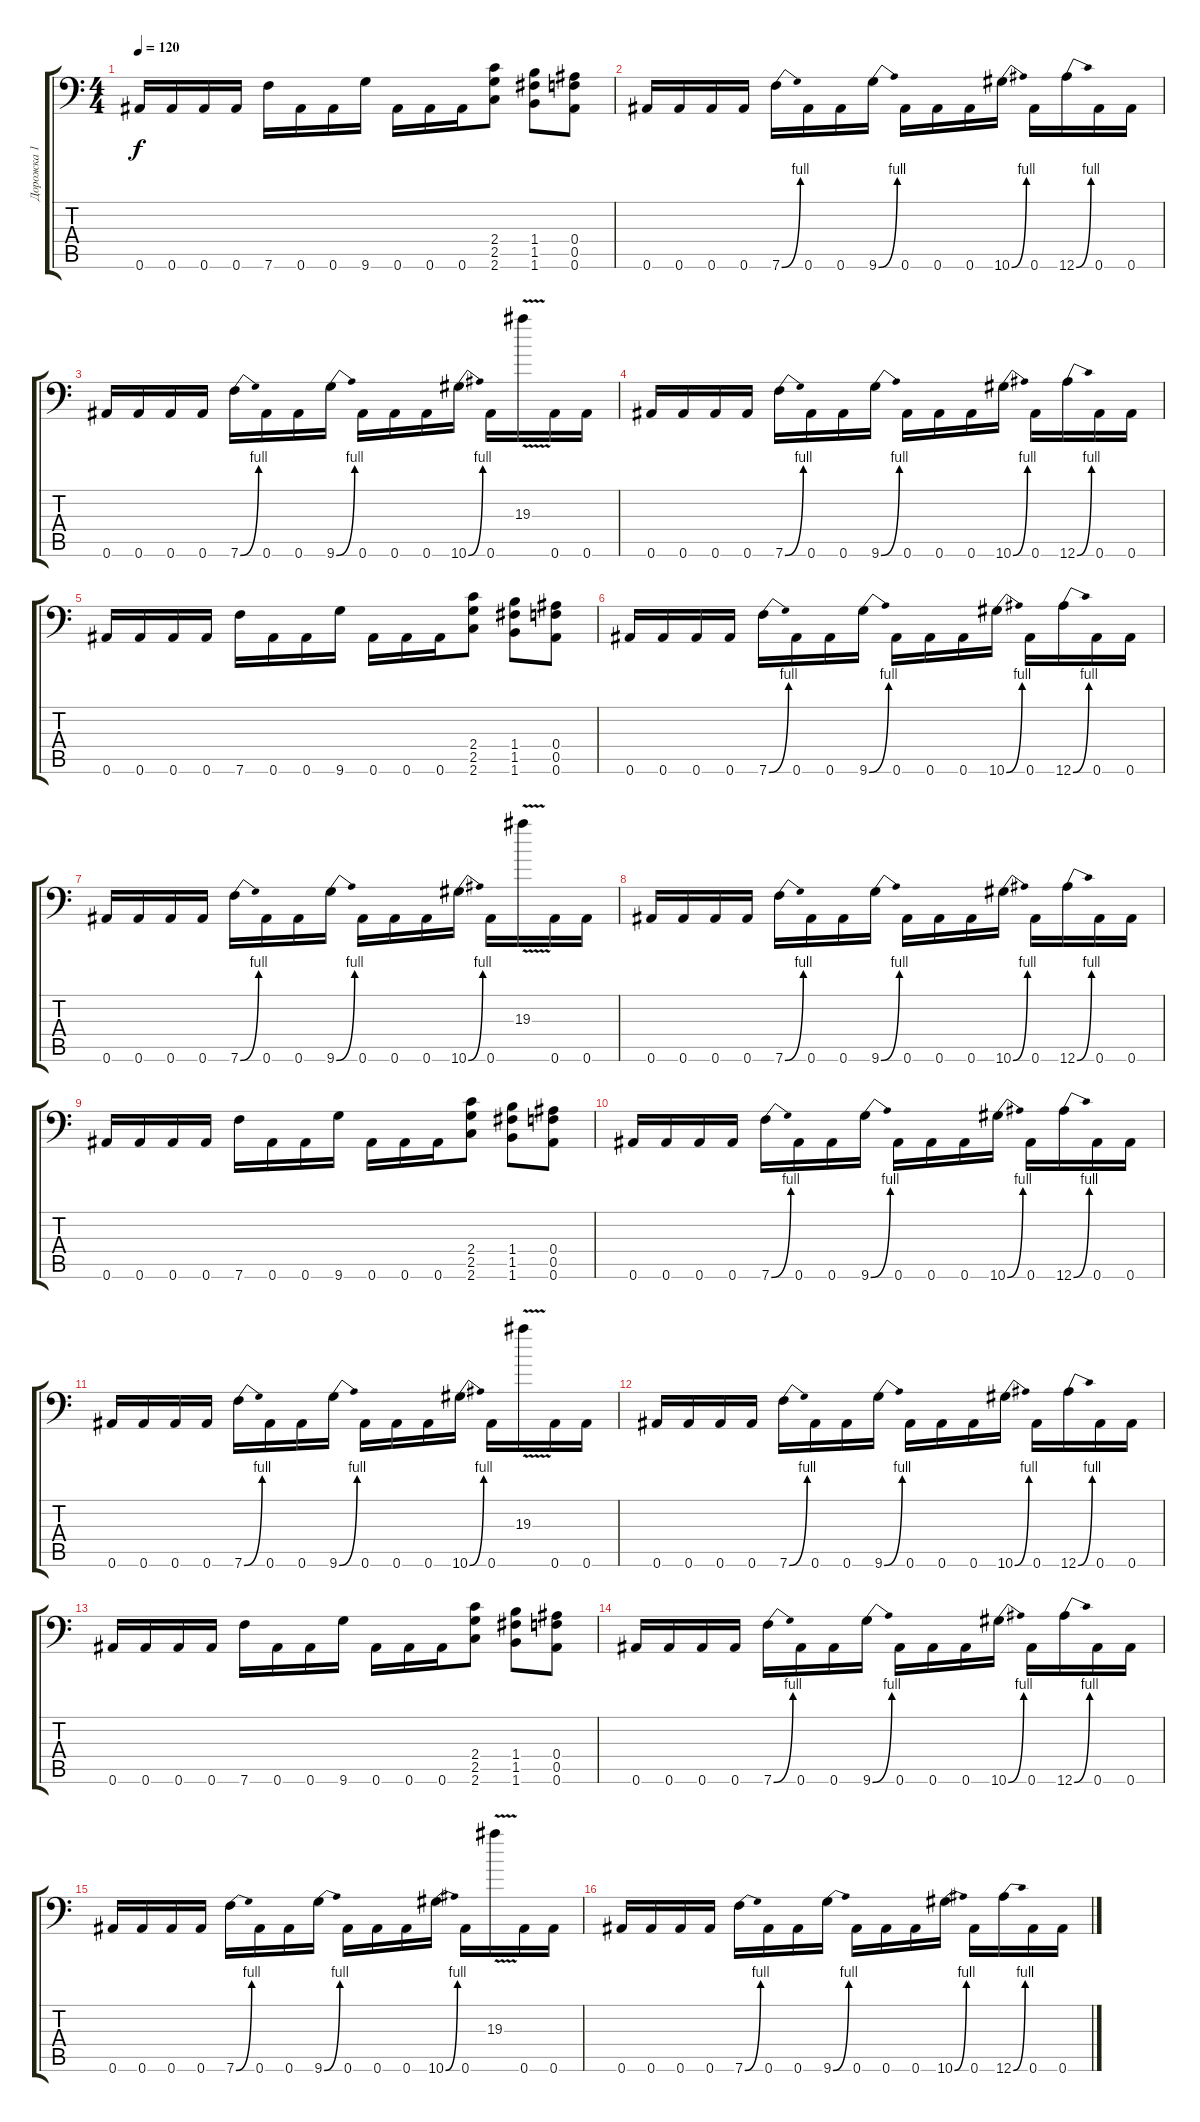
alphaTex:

\track ("Дорожка 1" "Дорожка 1") {instrument distortionguitar}
\staff {score tabs}
\tuning (C4 G3 Eb3 Bb2 F2 Bb1) {hide}
\ts (4 4)
\tempo 120
\clef f4
\ks c
0.6.16{dy f} 0.6.16 0.6.16 0.6.16 7.6.16 0.6.16 0.6.16 9.6.16 0.6.16 0.6.16 0.6.16 (2.4 2.5 2.6).8 (1.4 1.5 1.6).8 (0.4 0.5 0.6).8 |
0.6.16 0.6.16 0.6.16 0.6.16 7.6{be (bend 0 0 60 4)}.16 0.6.16 0.6.16 9.6{be (bend 0 0 60 4)}.16 0.6.16 0.6.16 0.6.16 10.6{be (bend 0 0 60 4)}.16 0.6.16 12.6{be (bend 0 0 60 4)}.16 0.6.16 0.6.16 |
0.6.16 0.6.16 0.6.16 0.6.16 7.6{be (bend 0 0 60 4)}.16 0.6.16 0.6.16 9.6{be (bend 0 0 60 4)}.16 0.6.16 0.6.16 0.6.16 10.6{be (bend 0 0 60 4)}.16 0.6.16 19.3{v}.16 0.6.16 0.6.16 |
0.6.16 0.6.16 0.6.16 0.6.16 7.6{be (bend 0 0 60 4)}.16 0.6.16 0.6.16 9.6{be (bend 0 0 60 4)}.16 0.6.16 0.6.16 0.6.16 10.6{be (bend 0 0 60 4)}.16 0.6.16 12.6{be (bend 0 0 60 4)}.16 0.6.16 0.6.16 |
0.6.16 0.6.16 0.6.16 0.6.16 7.6.16 0.6.16 0.6.16 9.6.16 0.6.16 0.6.16 0.6.16 (2.4 2.5 2.6).8 (1.4 1.5 1.6).8 (0.4 0.5 0.6).8 |
0.6.16 0.6.16 0.6.16 0.6.16 7.6{be (bend 0 0 60 4)}.16 0.6.16 0.6.16 9.6{be (bend 0 0 60 4)}.16 0.6.16 0.6.16 0.6.16 10.6{be (bend 0 0 60 4)}.16 0.6.16 12.6{be (bend 0 0 60 4)}.16 0.6.16 0.6.16 |
0.6.16 0.6.16 0.6.16 0.6.16 7.6{be (bend 0 0 60 4)}.16 0.6.16 0.6.16 9.6{be (bend 0 0 60 4)}.16 0.6.16 0.6.16 0.6.16 10.6{be (bend 0 0 60 4)}.16 0.6.16 19.3{v}.16 0.6.16 0.6.16 |
0.6.16 0.6.16 0.6.16 0.6.16 7.6{be (bend 0 0 60 4)}.16 0.6.16 0.6.16 9.6{be (bend 0 0 60 4)}.16 0.6.16 0.6.16 0.6.16 10.6{be (bend 0 0 60 4)}.16 0.6.16 12.6{be (bend 0 0 60 4)}.16 0.6.16 0.6.16 |
0.6.16 0.6.16 0.6.16 0.6.16 7.6.16 0.6.16 0.6.16 9.6.16 0.6.16 0.6.16 0.6.16 (2.4 2.5 2.6).8 (1.4 1.5 1.6).8 (0.4 0.5 0.6).8 |
0.6.16 0.6.16 0.6.16 0.6.16 7.6{be (bend 0 0 60 4)}.16 0.6.16 0.6.16 9.6{be (bend 0 0 60 4)}.16 0.6.16 0.6.16 0.6.16 10.6{be (bend 0 0 60 4)}.16 0.6.16 12.6{be (bend 0 0 60 4)}.16 0.6.16 0.6.16 |
0.6.16 0.6.16 0.6.16 0.6.16 7.6{be (bend 0 0 60 4)}.16 0.6.16 0.6.16 9.6{be (bend 0 0 60 4)}.16 0.6.16 0.6.16 0.6.16 10.6{be (bend 0 0 60 4)}.16 0.6.16 19.3{v}.16 0.6.16 0.6.16 |
0.6.16 0.6.16 0.6.16 0.6.16 7.6{be (bend 0 0 60 4)}.16 0.6.16 0.6.16 9.6{be (bend 0 0 60 4)}.16 0.6.16 0.6.16 0.6.16 10.6{be (bend 0 0 60 4)}.16 0.6.16 12.6{be (bend 0 0 60 4)}.16 0.6.16 0.6.16 |
0.6.16 0.6.16 0.6.16 0.6.16 7.6.16 0.6.16 0.6.16 9.6.16 0.6.16 0.6.16 0.6.16 (2.4 2.5 2.6).8 (1.4 1.5 1.6).8 (0.4 0.5 0.6).8 |
0.6.16 0.6.16 0.6.16 0.6.16 7.6{be (bend 0 0 60 4)}.16 0.6.16 0.6.16 9.6{be (bend 0 0 60 4)}.16 0.6.16 0.6.16 0.6.16 10.6{be (bend 0 0 60 4)}.16 0.6.16 12.6{be (bend 0 0 60 4)}.16 0.6.16 0.6.16 |
0.6.16 0.6.16 0.6.16 0.6.16 7.6{be (bend 0 0 60 4)}.16 0.6.16 0.6.16 9.6{be (bend 0 0 60 4)}.16 0.6.16 0.6.16 0.6.16 10.6{be (bend 0 0 60 4)}.16 0.6.16 19.3{v}.16 0.6.16 0.6.16 |
0.6.16 0.6.16 0.6.16 0.6.16 7.6{be (bend 0 0 60 4)}.16 0.6.16 0.6.16 9.6{be (bend 0 0 60 4)}.16 0.6.16 0.6.16 0.6.16 10.6{be (bend 0 0 60 4)}.16 0.6.16 12.6{be (bend 0 0 60 4)}.16 0.6.16 0.6.16
